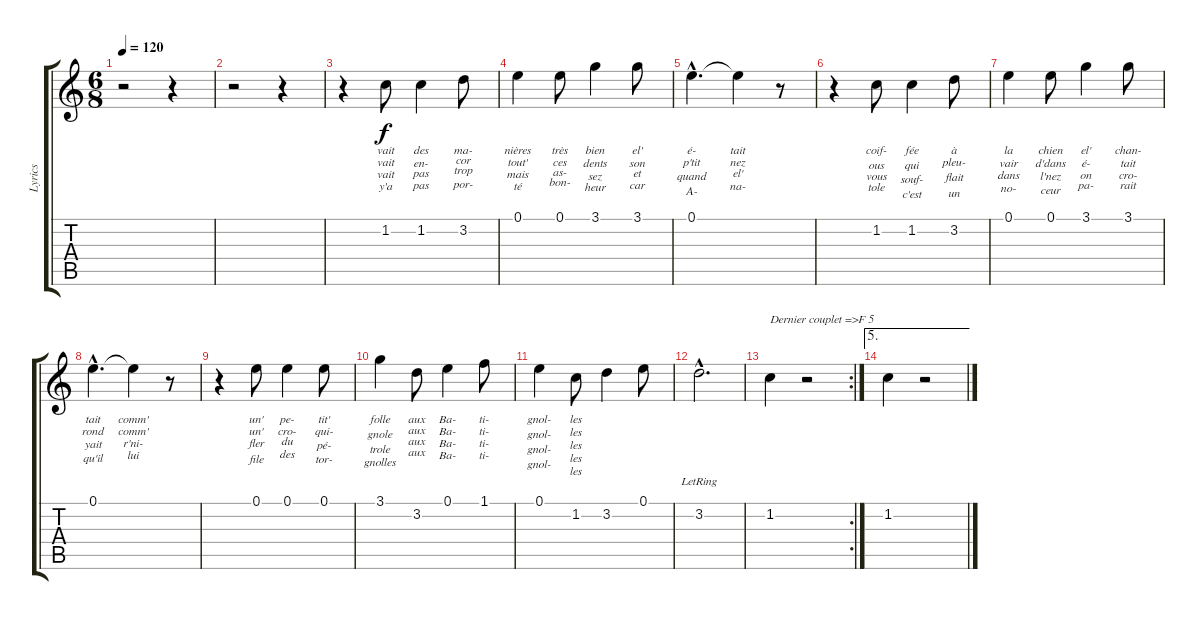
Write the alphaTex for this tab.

\track ("Lyrics" "Lyrics") {instrument acousticguitarnylon}
\staff {score tabs}
\tuning (E4 B3 G3 D3 A2 E2) {hide}
\ts (6 8)
\tempo 120
\clef g2
\ks c
r.2{dy f} r.4 |
r.2 r.4 |
r.4 1.2.8{lyrics (0 "vait") lyrics (1 "vait") lyrics (2 "vait") lyrics (3 "y'a") lyrics (4 "")} 1.2.4{lyrics (0 "des") lyrics (1 "en-") lyrics (2 "pas") lyrics (3 "pas") lyrics (4 "")} 3.2.8{lyrics (0 "ma-") lyrics (1 "cor") lyrics (2 "trop") lyrics (3 "por-") lyrics (4 "")} |
0.1.4{lyrics (0 "nières") lyrics (1 "tout'") lyrics (2 "mais") lyrics (3 "té") lyrics (4 "")} 0.1.8{lyrics (0 "très") lyrics (1 "ces") lyrics (2 "as-") lyrics (3 "bon-") lyrics (4 "")} 3.1.4{lyrics (0 "bien") lyrics (1 "dents") lyrics (2 "sez") lyrics (3 "heur") lyrics (4 "")} 3.1.8{lyrics (0 "el'") lyrics (1 "son") lyrics (2 "et") lyrics (3 "car") lyrics (4 "")} |
0.1{hac}.4{d lyrics (0 "é-") lyrics (1 "p'tit") lyrics (2 "quand") lyrics (3 "A-") lyrics (4 "")} 0.1{t}.4{lyrics (0 "tait") lyrics (1 "nez") lyrics (2 "el'") lyrics (3 "na-") lyrics (4 "")} r.8 |
r.4 1.2.8{lyrics (0 "coif-") lyrics (1 "ous") lyrics (2 "vous") lyrics (3 "tole") lyrics (4 "")} 1.2.4{lyrics (0 "fée") lyrics (1 "qui") lyrics (2 "souf-") lyrics (3 "c'est") lyrics (4 "")} 3.2.8{lyrics (0 "à") lyrics (1 "pleu-") lyrics (2 "flait") lyrics (3 "un") lyrics (4 "")} |
0.1.4{lyrics (0 "la") lyrics (1 "vair") lyrics (2 "dans") lyrics (3 "no-") lyrics (4 "")} 0.1.8{lyrics (0 "chien") lyrics (1 "d'dans") lyrics (2 "l'nez") lyrics (3 "ceur") lyrics (4 "")} 3.1.4{lyrics (0 "el'") lyrics (1 "é-") lyrics (2 "on") lyrics (3 "pa-") lyrics (4 "")} 3.1.8{lyrics (0 "chan-") lyrics (1 "tait") lyrics (2 "cro-") lyrics (3 "rait") lyrics (4 "")} |
0.1{hac}.4{d lyrics (0 "tait") lyrics (1 "rond") lyrics (2 "yait") lyrics (3 "qu'il") lyrics (4 "")} 0.1{t}.4{lyrics (0 "comm'") lyrics (1 "comm'") lyrics (2 "r'ni-") lyrics (3 "lui") lyrics (4 "")} r.8 |
r.4 0.1.8{lyrics (0 "un'") lyrics (1 "un'") lyrics (2 "fler") lyrics (3 "file") lyrics (4 "")} 0.1.4{lyrics (0 "pe-") lyrics (1 "cro-") lyrics (2 "du") lyrics (3 "des") lyrics (4 "")} 0.1.8{lyrics (0 "tit'") lyrics (1 "qui-") lyrics (2 "pé-") lyrics (3 "tor-") lyrics (4 "")} |
3.1.4{lyrics (0 "folle") lyrics (1 "gnole") lyrics (2 "trole") lyrics (3 "gnolles") lyrics (4 "")} 3.2.8{lyrics (0 "aux") lyrics (1 "aux") lyrics (2 "aux") lyrics (3 "aux") lyrics (4 "")} 0.1.4{lyrics (0 "Ba-") lyrics (1 "Ba-") lyrics (2 "Ba-") lyrics (3 "Ba-") lyrics (4 "")} 1.1.8{lyrics (0 "ti-") lyrics (1 "ti-") lyrics (2 "ti-") lyrics (3 "ti-") lyrics (4 "")} |
0.1.4{lyrics (0 "gnol-") lyrics (1 "gnol-") lyrics (2 "gnol-") lyrics (3 "gnol-") lyrics (4 "")} 1.2.8{lyrics (0 "les") lyrics (1 "les") lyrics (2 "les") lyrics (3 "les") lyrics (4 "les")} 3.2.4{lyrics (0 "") lyrics (1 "") lyrics (2 "") lyrics (3 "") lyrics (4 "")} 0.1.8 |
3.2{hac lr}.2{d} |
\rc 2
1.2.4{txt "Dernier couplet =>F 5"} r.2 |
\ae 5
1.2.4 r.2
